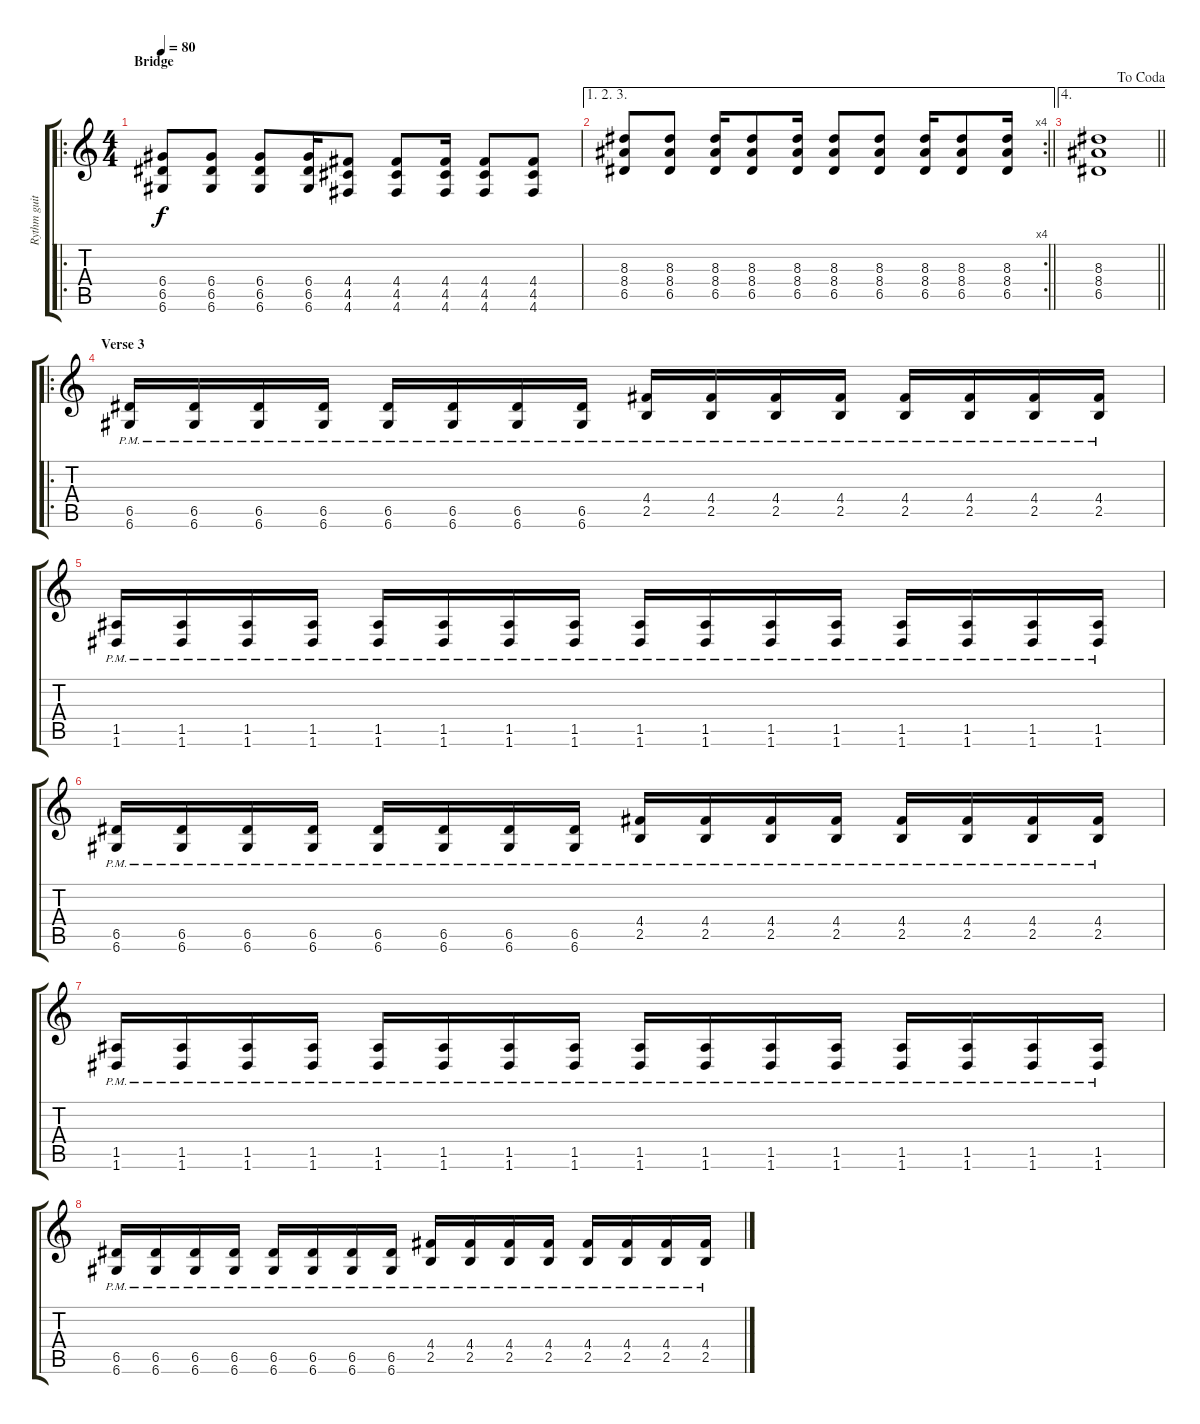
\track ("Rythm guitar" "Rythm guit") {instrument overdrivenguitar}
\staff {score tabs}
\tuning (E4 B3 G3 D3 A2 D2) {hide}
\ro
\ts (4 4)
\section ("" "Bridge")
\tempo 80
\clef g2
\ks c
(6.4 6.5 6.6).8{dy f} (6.4 6.5 6.6).8 (6.4 6.5 6.6).8 (6.4 6.5 6.6).16 (4.4 4.5 4.6).8 (4.4 4.5 4.6).8 (4.4 4.5 4.6).16 (4.4 4.5 4.6).8 (4.4 4.5 4.6).8 |
\ae (1 2 3)
\rc 4
\barLineRight lightlight
(8.3 8.4 6.5).8 (8.3 8.4 6.5).8 (8.3 8.4 6.5).16 (8.3 8.4 6.5).8 (8.3 8.4 6.5).16 (8.3 8.4 6.5).8 (8.3 8.4 6.5).8 (8.3 8.4 6.5).16 (8.3 8.4 6.5).8 (8.3 8.4 6.5).16 |
\ae 4
\jump dacoda
\barLineRight lightlight
(8.3 8.4 6.5).1 |
\ro
\section ("" "Verse 3")
(6.5{pm} 6.6{pm}).16 (6.5{pm} 6.6{pm}).16 (6.5{pm} 6.6{pm}).16 (6.5{pm} 6.6{pm}).16 (6.5{pm} 6.6{pm}).16 (6.5{pm} 6.6{pm}).16 (6.5{pm} 6.6{pm}).16 (6.5{pm} 6.6{pm}).16 (4.4{pm} 2.5{pm}).16 (4.4{pm} 2.5{pm}).16 (4.4{pm} 2.5{pm}).16 (4.4{pm} 2.5{pm}).16 (4.4{pm} 2.5{pm}).16 (4.4{pm} 2.5{pm}).16 (4.4{pm} 2.5{pm}).16 (4.4{pm} 2.5{pm}).16 |
(1.5{pm} 1.6{pm}).16 (1.5{pm} 1.6{pm}).16 (1.5{pm} 1.6{pm}).16 (1.5{pm} 1.6{pm}).16 (1.5{pm} 1.6{pm}).16 (1.5{pm} 1.6{pm}).16 (1.5{pm} 1.6{pm}).16 (1.5{pm} 1.6{pm}).16 (1.5{pm} 1.6{pm}).16 (1.5{pm} 1.6{pm}).16 (1.5{pm} 1.6{pm}).16 (1.5{pm} 1.6{pm}).16 (1.5{pm} 1.6{pm}).16 (1.5{pm} 1.6{pm}).16 (1.5{pm} 1.6{pm}).16 (1.5{pm} 1.6{pm}).16 |
(6.5{pm} 6.6{pm}).16 (6.5{pm} 6.6{pm}).16 (6.5{pm} 6.6{pm}).16 (6.5{pm} 6.6{pm}).16 (6.5{pm} 6.6{pm}).16 (6.5{pm} 6.6{pm}).16 (6.5{pm} 6.6{pm}).16 (6.5{pm} 6.6{pm}).16 (4.4{pm} 2.5{pm}).16 (4.4{pm} 2.5{pm}).16 (4.4{pm} 2.5{pm}).16 (4.4{pm} 2.5{pm}).16 (4.4{pm} 2.5{pm}).16 (4.4{pm} 2.5{pm}).16 (4.4{pm} 2.5{pm}).16 (4.4{pm} 2.5{pm}).16 |
(1.5{pm} 1.6{pm}).16 (1.5{pm} 1.6{pm}).16 (1.5{pm} 1.6{pm}).16 (1.5{pm} 1.6{pm}).16 (1.5{pm} 1.6{pm}).16 (1.5{pm} 1.6{pm}).16 (1.5{pm} 1.6{pm}).16 (1.5{pm} 1.6{pm}).16 (1.5{pm} 1.6{pm}).16 (1.5{pm} 1.6{pm}).16 (1.5{pm} 1.6{pm}).16 (1.5{pm} 1.6{pm}).16 (1.5{pm} 1.6{pm}).16 (1.5{pm} 1.6{pm}).16 (1.5{pm} 1.6{pm}).16 (1.5{pm} 1.6{pm}).16 |
(6.5{pm} 6.6{pm}).16 (6.5{pm} 6.6{pm}).16 (6.5{pm} 6.6{pm}).16 (6.5{pm} 6.6{pm}).16 (6.5{pm} 6.6{pm}).16 (6.5{pm} 6.6{pm}).16 (6.5{pm} 6.6{pm}).16 (6.5{pm} 6.6{pm}).16 (4.4{pm} 2.5{pm}).16 (4.4{pm} 2.5{pm}).16 (4.4{pm} 2.5{pm}).16 (4.4{pm} 2.5{pm}).16 (4.4{pm} 2.5{pm}).16 (4.4{pm} 2.5{pm}).16 (4.4{pm} 2.5{pm}).16 (4.4{pm} 2.5{pm}).16
